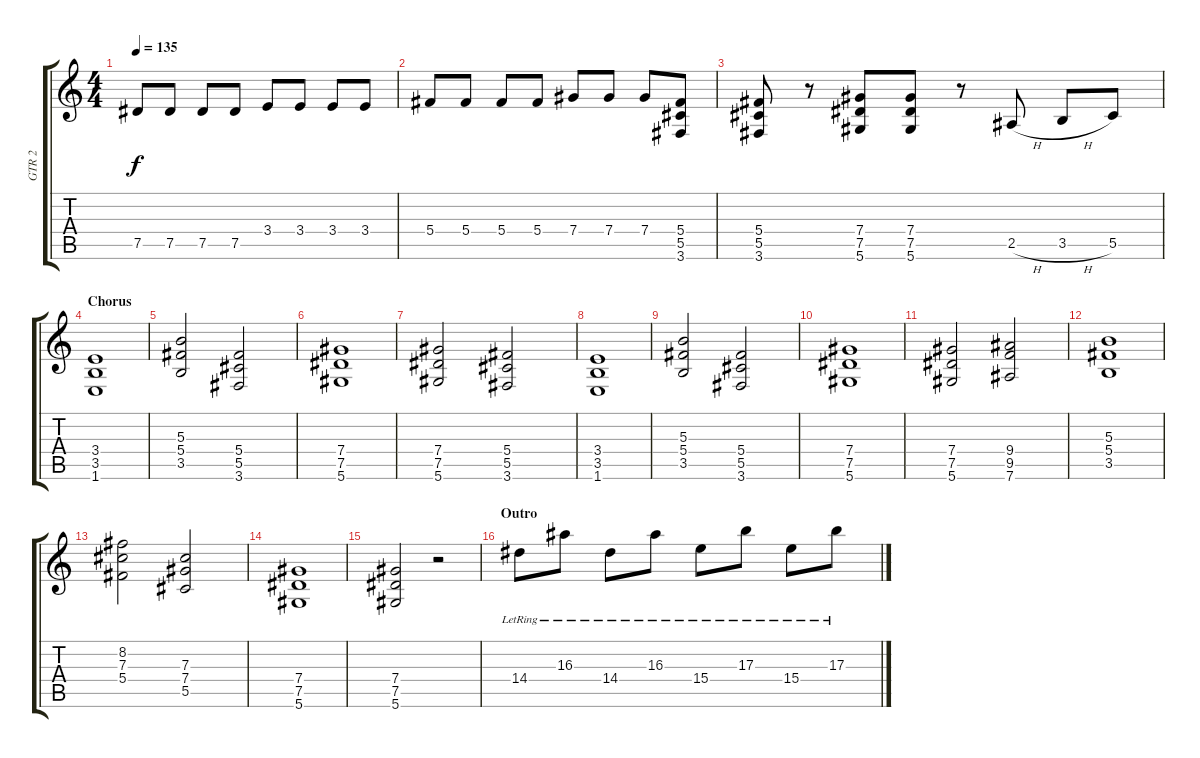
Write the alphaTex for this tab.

\track ("GTR 2" "GTR 2") {instrument distortionguitar}
\staff {score tabs}
\tuning (Eb4 Bb3 Gb3 Db3 Ab2 Eb2) {hide}
\ts (4 4)
\tempo 135
\clef g2
\ks c
7.5.8{dy f} 7.5.8 7.5.8 7.5.8 3.4.8 3.4.8 3.4.8 3.4.8 |
5.4.8 5.4.8 5.4.8 5.4.8 7.4.8 7.4.8 7.4.8 (5.4 5.5 3.6).8 |
(5.4 5.5 3.6).8 r.8 (7.4 7.5 5.6).8 (7.4 7.5 5.6).8 r.8 2.5{h}.8 3.5{h}.8 5.5.8 |
\section ("" "Chorus")
(3.4 3.5 1.6).1 |
(5.3 5.4 3.5).2 (5.4 5.5 3.6).2 |
(7.4 7.5 5.6).1 |
(7.4 7.5 5.6).2 (5.4 5.5 3.6).2 |
(3.4 3.5 1.6).1 |
(5.3 5.4 3.5).2 (5.4 5.5 3.6).2 |
(7.4 7.5 5.6).1 |
(7.4 7.5 5.6).2 (9.4 9.5 7.6).2 |
(5.3 5.4 3.5).1 |
(8.2 7.3 5.4).2 (7.3 7.4 5.5).2 |
(7.4 7.5 5.6).1 |
(7.4 7.5 5.6).2 r.2 |
\section ("" "Outro")
14.4{lr}.8{instrument electricguitarjazz} 16.3{lr}.8 14.4{lr}.8 16.3{lr}.8 15.4{lr}.8 17.3{lr}.8 15.4{lr}.8 17.3{lr}.8
